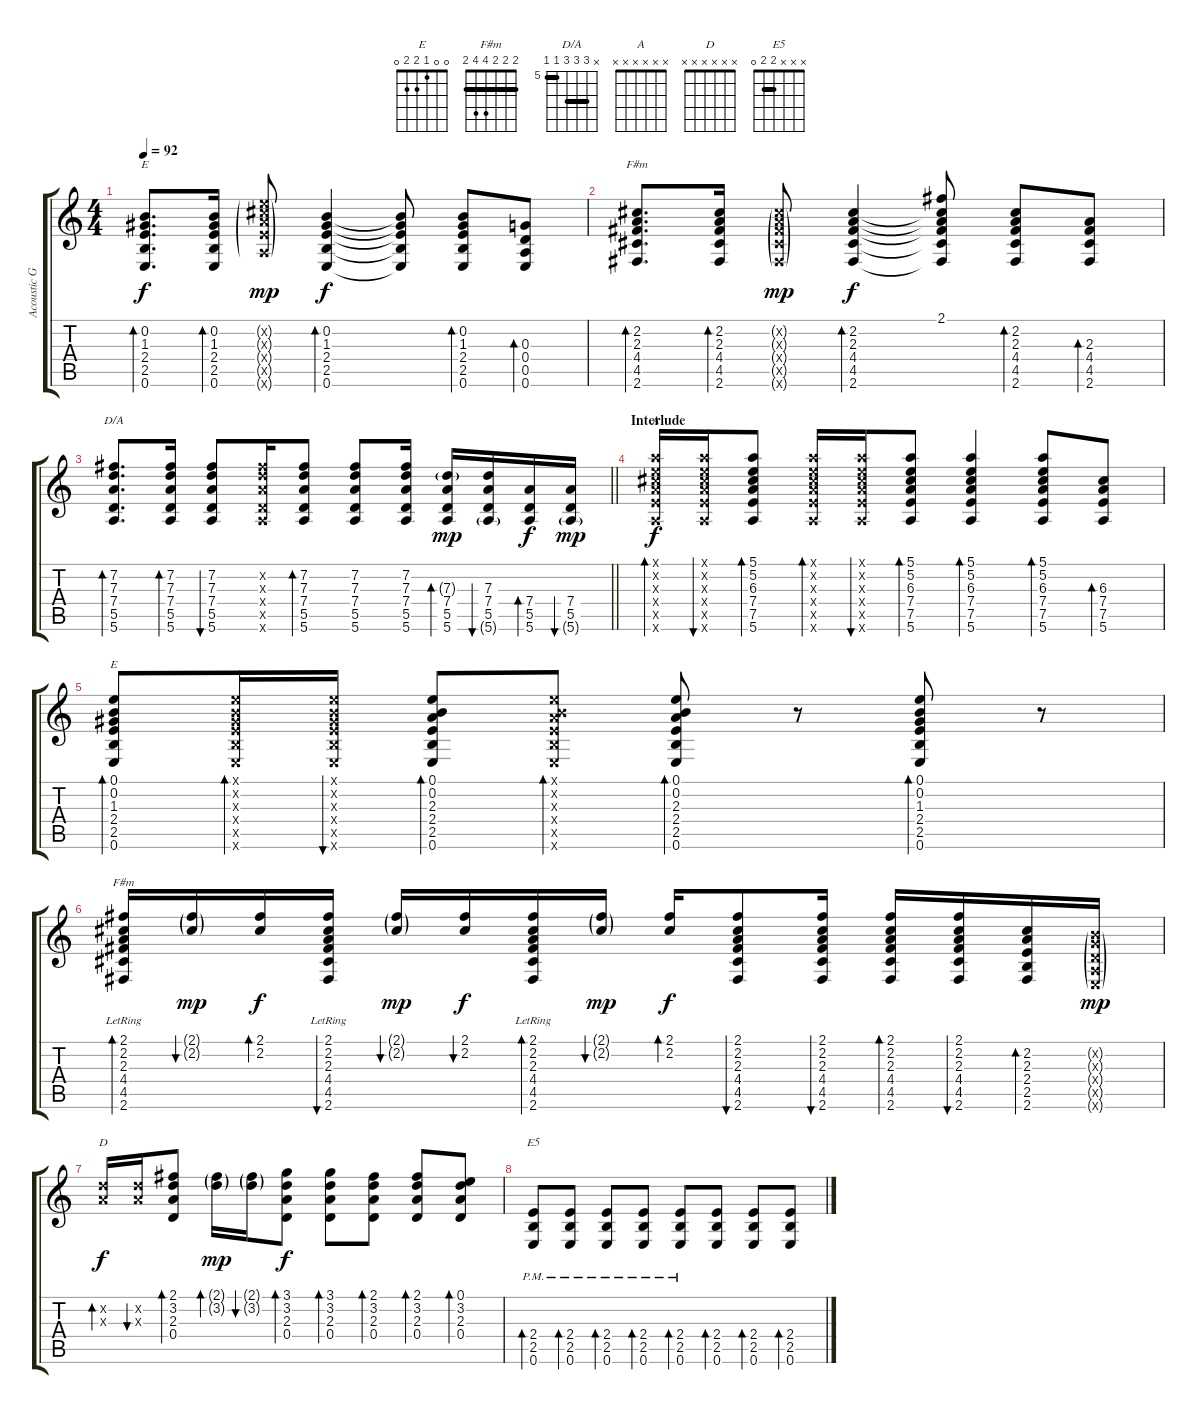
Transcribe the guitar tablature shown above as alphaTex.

\track ("Acoustic Guitar" "Acoustic G") {instrument acousticguitarsteel}
\staff {score tabs}
\tuning (E4 B3 G3 D3 A2 E2) {hide}
\chord ("E" x 0 1 2 2 0)
\chord ("F#m" x 2 2 4 4 2) {barre 2}
\chord ("D/A" x 7 7 7 5 5) {firstfret 5 barre (5 7)}
\chord ("A" x x x x x x)
\chord ("E" 0 0 1 2 2 0)
\chord ("F#m" 2 2 2 4 4 2) {barre 2}
\chord ("D" x x x x x x)
\chord ("E5" x x x 2 2 0) {barre 2}
\ts (4 4)
\tempo 92
\clef g2
\ks c
(0.2 1.3 2.4 2.5 0.6).8{d bd 60 ch "E" dy f} (0.2 1.3 2.4 2.5 0.6).16{bd 60} (5.2{g x} 6.3{g x} 7.4{g x} 7.5{g x} 5.6{g x}).8{dy mp} (0.2 1.3 2.4 2.5 0.6).4{bd 60 dy f} (0.2{t} 1.3{t} 2.4{t} 2.5{t} 0.6{t}).8 (0.2 1.3 2.4 2.5 0.6).8{bd 60} (0.3 0.4 0.5 0.6).8{bd 60} |
(2.2 2.3 4.4 4.5 2.6).8{d bd 60 ch "F#m"} (2.2 2.3 4.4 4.5 2.6).16{bd 60} (2.2{g x} 2.3{g x} 4.4{g x} 4.5{g x} 2.6{g x}).8{dy mp} (2.2 2.3 4.4 4.5 2.6).4{bd 60 dy f} (2.1{t} 2.2{t} 2.3{t} 4.4{t} 4.5{t} 2.6{t}).8 (2.2 2.3 4.4 4.5 2.6).8{bd 60} (2.3 4.4 4.5 2.6).8{bd 60} |
\barLineRight lightlight
(7.2 7.3 7.4 5.5 5.6).8{d bd 60 ch "D/A"} (7.2 7.3 7.4 5.5 5.6).16{bd 60} (7.2 7.3 7.4 5.5 5.6).8{bu 60} (7.2{x} 7.3{x} 7.4{x} 5.5{x} 5.6{x}).16 (7.2 7.3 7.4 5.5 5.6).8{bd 60} (7.2 7.3 7.4 5.5 5.6).8 (7.2 7.3 7.4 5.5 5.6).16 (7.3{g} 7.4 5.5 5.6).16{bd 60 dy mp} (7.3 7.4 5.5 5.6{g}).16{bu 60} (7.4 5.5 5.6).16{bd 60 dy f} (7.4 5.5 5.6{g}).16{bu 60 dy mp} |
\section ("" "Interlude")
(5.1{x} 5.2{x} 6.3{x} 7.4{x} 7.5{x} 5.6{x}).16{bd 60 ch "A" dy f} (5.1{x} 5.2{x} 6.3{x} 7.4{x} 7.5{x} 5.6{x}).16{bu 60} (5.1 5.2 6.3 7.4 7.5 5.6).8{bd 60} (5.1{x} 5.2{x} 6.3{x} 7.4{x} 7.5{x} 5.6{x}).16{bd 60} (5.1{x} 5.2{x} 6.3{x} 7.4{x} 7.5{x} 5.6{x}).16{bu 60} (5.1 5.2 6.3 7.4 7.5 5.6).8{bd 60} (5.1 5.2 6.3 7.4 7.5 5.6).4{bd 60} (5.1 5.2 6.3 7.4 7.5 5.6).8{bd 60} (6.3 7.4 7.5 5.6).8{bd 60} |
(0.1 0.2 1.3 2.4 2.5 0.6).8{bd 60 ch "E"} (0.1{x} 0.2{x} 1.3{x} 2.4{x} 2.5{x} 0.6{x}).16{bd 60} (0.1{x} 0.2{x} 1.3{x} 2.4{x} 2.5{x} 0.6{x}).16{bu 60} (0.1 0.2 2.3 2.4 2.5 0.6).8{bd 60} (0.1{x} 0.2{x} 2.3{x} 2.4{x} 2.5{x} 0.6{x}).8{bd 60} (0.1 0.2 2.3 2.4 2.5 0.6).8{bd 60} r.8 (0.1 0.2 1.3 2.4 2.5 0.6).8{bd 60} r.8 |
(2.1 2.2 2.3{lr} 4.4{lr} 4.5{lr} 2.6{lr}).16{bd 60 ch "F#m"} (2.1{g} 2.2{g}).16{bu 60 dy mp} (2.1 2.2).16{bd 60 dy f} (2.1 2.2 2.3{lr} 4.4 4.5{lr} 2.6{lr}).16{bu 60} (2.1{g} 2.2{g}).16{bu 60 dy mp} (2.1 2.2).16{bu 60 dy f} (2.1 2.2 2.3{lr} 4.4{lr} 4.5{lr} 2.6{lr}).16{bd 60} (2.1{g} 2.2{g}).16{bu 60 dy mp} (2.1 2.2).16{bd 60 dy f} (2.1 2.2 2.3 4.4 4.5 2.6).8{bu 60} (2.1 2.2 2.3 4.4 4.5 2.6).16{bu 60} (2.1 2.2 2.3 4.4 4.5 2.6).16{bd 60} (2.1 2.2 2.3 4.4 4.5 2.6).16{bu 60} (2.2 2.3 2.4 2.5 2.6).16{bd 60} (0.2{g x} 0.3{g x} 0.4{g x} 0.5{g x} 0.6{g x}).16{dy mp} |
(3.2{x} 2.3{x}).16{bd 60 ch "D" dy f} (3.2{x} 2.3{x}).16{bu 60} (2.1 3.2 2.3 0.4).8{bd 60} (2.1{g} 3.2{g}).16{bd 60 dy mp} (2.1{g} 3.2{g}).16{bu 60} (3.1 3.2 2.3 0.4).8{bd 60 dy f} (3.1 3.2 2.3 0.4).8{bd 60} (2.1 3.2 2.3 0.4).8{bd 60} (2.1 3.2 2.3 0.4).8{bd 60} (0.1 3.2 2.3 0.4).8{bd 60} |
(2.4{pm} 2.5{pm} 0.6{pm}).8{bd 60 ch "E5"} (2.4{pm} 2.5{pm} 0.6{pm}).8{bd 60} (2.4{pm} 2.5{pm} 0.6{pm}).8{bd 60} (2.4{pm} 2.5{pm} 0.6{pm}).8{bd 60} (2.4{pm} 2.5{pm} 0.6{pm}).8{bd 60} (2.4 2.5 0.6).8{bd 60} (2.4 2.5 0.6).8{bd 60} (2.4 2.5 0.6).8{bd 60}
